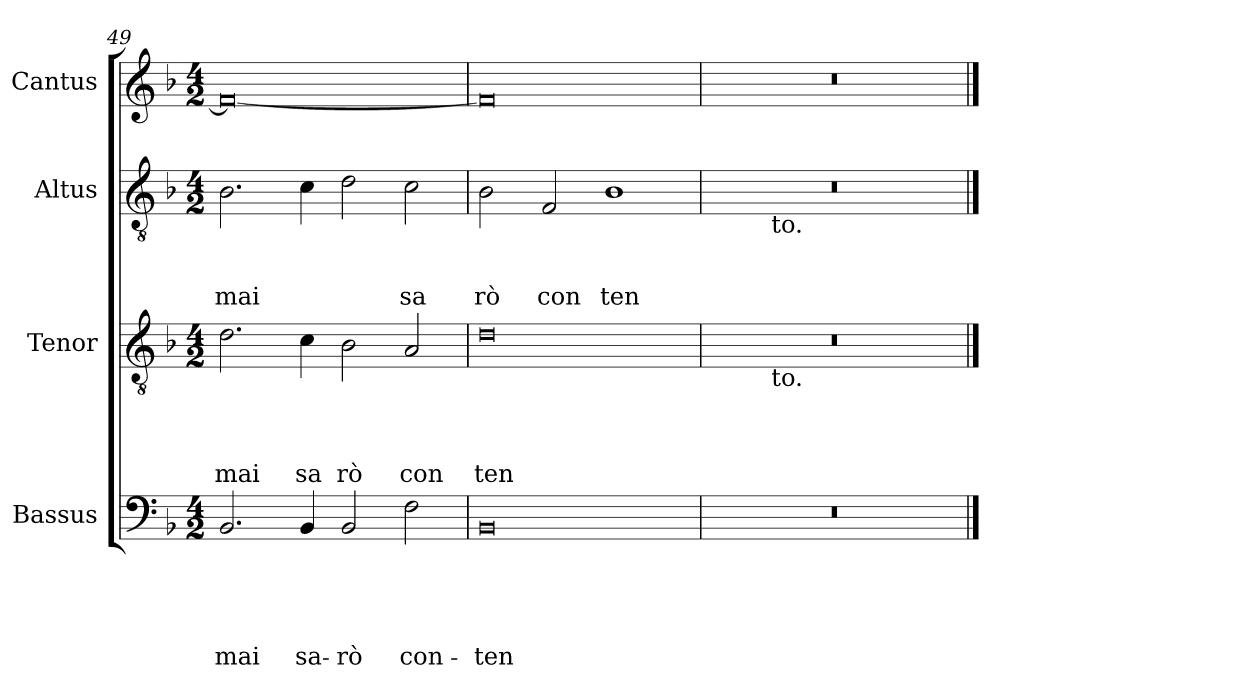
**kern	**text	**text	**text	**text	**text	**kern	**text	**text	**text	**text	**kern	**text	**text	**text	**kern	**text
*part4	*part4	*part4	*part4	*part4	*part4	*part3	*part3	*part3	*part3	*part3	*part2	*part2	*part2	*part2	*part1	*part1
*staff4	*staff4	*staff4	*staff4	*staff4	*staff4	*staff3	*staff3	*staff3	*staff3	*staff3	*staff2	*staff2	*staff2	*staff2	*staff1	*staff1
*I"Bassus	*	*	*	*	*	*I"Tenor	*	*	*	*	*I"Altus	*	*	*	*I"Cantus	*
*clefF4	*	*	*	*	*	*clefGv2	*	*	*	*	*clefGv2	*	*	*	*clefG2	*
*k[b-]	*	*	*	*	*	*k[b-]	*	*	*	*	*k[b-]	*	*	*	*k[b-]	*
*F:	*	*	*	*	*	*F:	*	*	*	*	*F:	*	*	*	*F:	*
*M4/2	*	*	*	*	*	*M4/2	*	*	*	*	*M4/2	*	*	*	*M4/2	*
=49	=49	=49	=49	=49	=49	=49	=49	=49	=49	=49	=49	=49	=49	=49	=49	=49
!	!	!	!	!	!LO:LY:b	!	!	!	!	!LO:LY:b	!	!	!	!LO:LY:b	!	!
2.BB-/	.	.	.	.	mai	2.d\	.	.	.	mai	2.B-\	.	.	mai	0f_	.
!	!	!	!	!	!LO:LY:b	!	!	!	!	!LO:LY:b	!	!	!	!	!	!
4BB-/	.	.	.	.	sa-	4c\	.	.	.	sa	4c\	.	.	.	.	.
!	!	!	!	!	!LO:LY:b	!	!	!	!	!LO:LY:b	!	!	!	!	!	!
2BB-/	.	.	.	.	-rò	2B-\	.	.	.	rò	2d\	.	.	.	.	.
!	!	!	!	!	!LO:LY:b	!	!	!	!	!LO:LY:b	!	!	!	!LO:LY:b	!	!
2F\	.	.	.	.	con-	2A/	.	.	.	con	2c\	.	.	sa	.	.
=50	=50	=50	=50	=50	=50	=50	=50	=50	=50	=50	=50	=50	=50	=50	=50	=50
!	!	!	!	!	!LO:LY:b	!	!	!	!	!LO:LY:b	!	!	!	!LO:LY:b	!	!
0BB-	.	.	.	.	-ten-	0d	.	.	.	ten	2B-\	.	.	rò	0f]	.
!	!	!	!	!	!	!	!	!	!	!	!	!	!	!LO:LY:b	!	!
.	.	.	.	.	.	.	.	.	.	.	2F/	.	.	con	.	.
!	!	!	!	!	!	!	!	!	!	!	!	!	!	!LO:LY:b	!	!
.	.	.	.	.	.	.	.	.	.	.	1B-	.	.	ten	.	.
=51	=51	=51	=51	=51	=51	=51	=51	=51	=51	=51	=51	=51	=51	=51	=51	=51
*	*	*	*	*	*	*^	*	*	*	*	*^	*	*	*	*	*
0r	.	.	.	.	.	0r	4ryy	.	.	.	.	0r	4ryy	.	.	.	0r	.
.	.	.	.	.	.	.	16.ryy	.	.	.	.	.	16.ryy	.	.	.	.	.
!	!	!	!	!	!	!	!	!	!	!	!	!	!LO:TX:b:t=to.	!	!	!	!	!
!	!	!	!	!	!	!	!LO:TX:b:t=to.	!	!	!	!	!	!	!	!	!	!	!
.	.	.	.	.	.	.	1ryy	.	.	.	.	.	1ryy	.	.	.	.	.
.	.	.	.	.	.	.	2ryy	.	.	.	.	.	2ryy	.	.	.	.	.
.	.	.	.	.	.	.	8ryy	.	.	.	.	.	8ryy	.	.	.	.	.
.	.	.	.	.	.	.	32ryy	.	.	.	.	.	32ryy	.	.	.	.	.
*	*	*	*	*	*	*v	*v	*	*	*	*	*	*	*	*	*	*	*
*	*	*	*	*	*	*	*	*	*	*	*v	*v	*	*	*	*	*
==	==	==	==	==	==	==	==	==	==	==	==	==	==	==	==	==
*-	*-	*-	*-	*-	*-	*-	*-	*-	*-	*-	*-	*-	*-	*-	*-	*-
